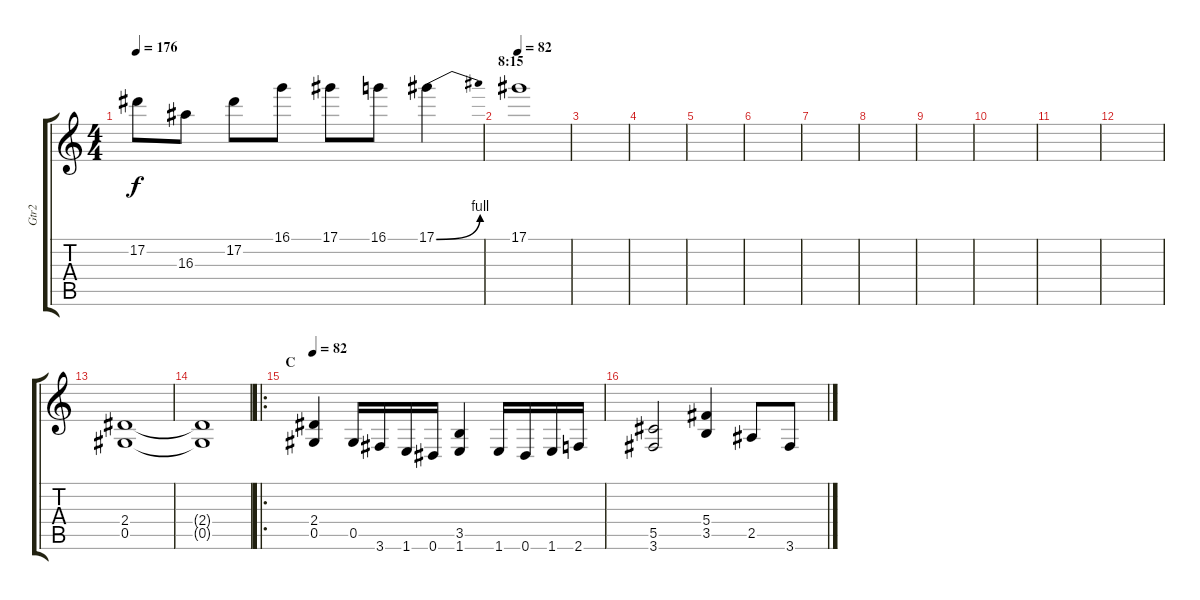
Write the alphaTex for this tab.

\track ("Gtr2" "Gtr2") {instrument overdrivenguitar}
\staff {score tabs}
\tuning (Eb4 Bb3 Gb3 Db3 Ab2 Eb2) {hide}
\ts (4 4)
\tempo 176
\clef g2
\ks c
17.2.8{dy f} 16.3.8 17.2.8 16.1.8 17.1.8 16.1.8 17.1{be (bend 0 0 60 4)}.4 |
\section ("" "8:15")
\tempo 82
17.1.1 |
|
|
|
|
|
|
|
|
|
|
(2.4 0.5).1{volume 14} |
(2.4{t} 0.5{t}).1 |
\ro
\section ("" "C")
\tempo 82
(2.4 0.5).4{volume 14} 0.5.16 3.6.16 1.6.16 0.6.16 (3.5 1.6).4 1.6.16 0.6.16 1.6.16 2.6.16 |
(5.5 3.6).2 (5.4 3.5).4 2.5.8 3.6.8
